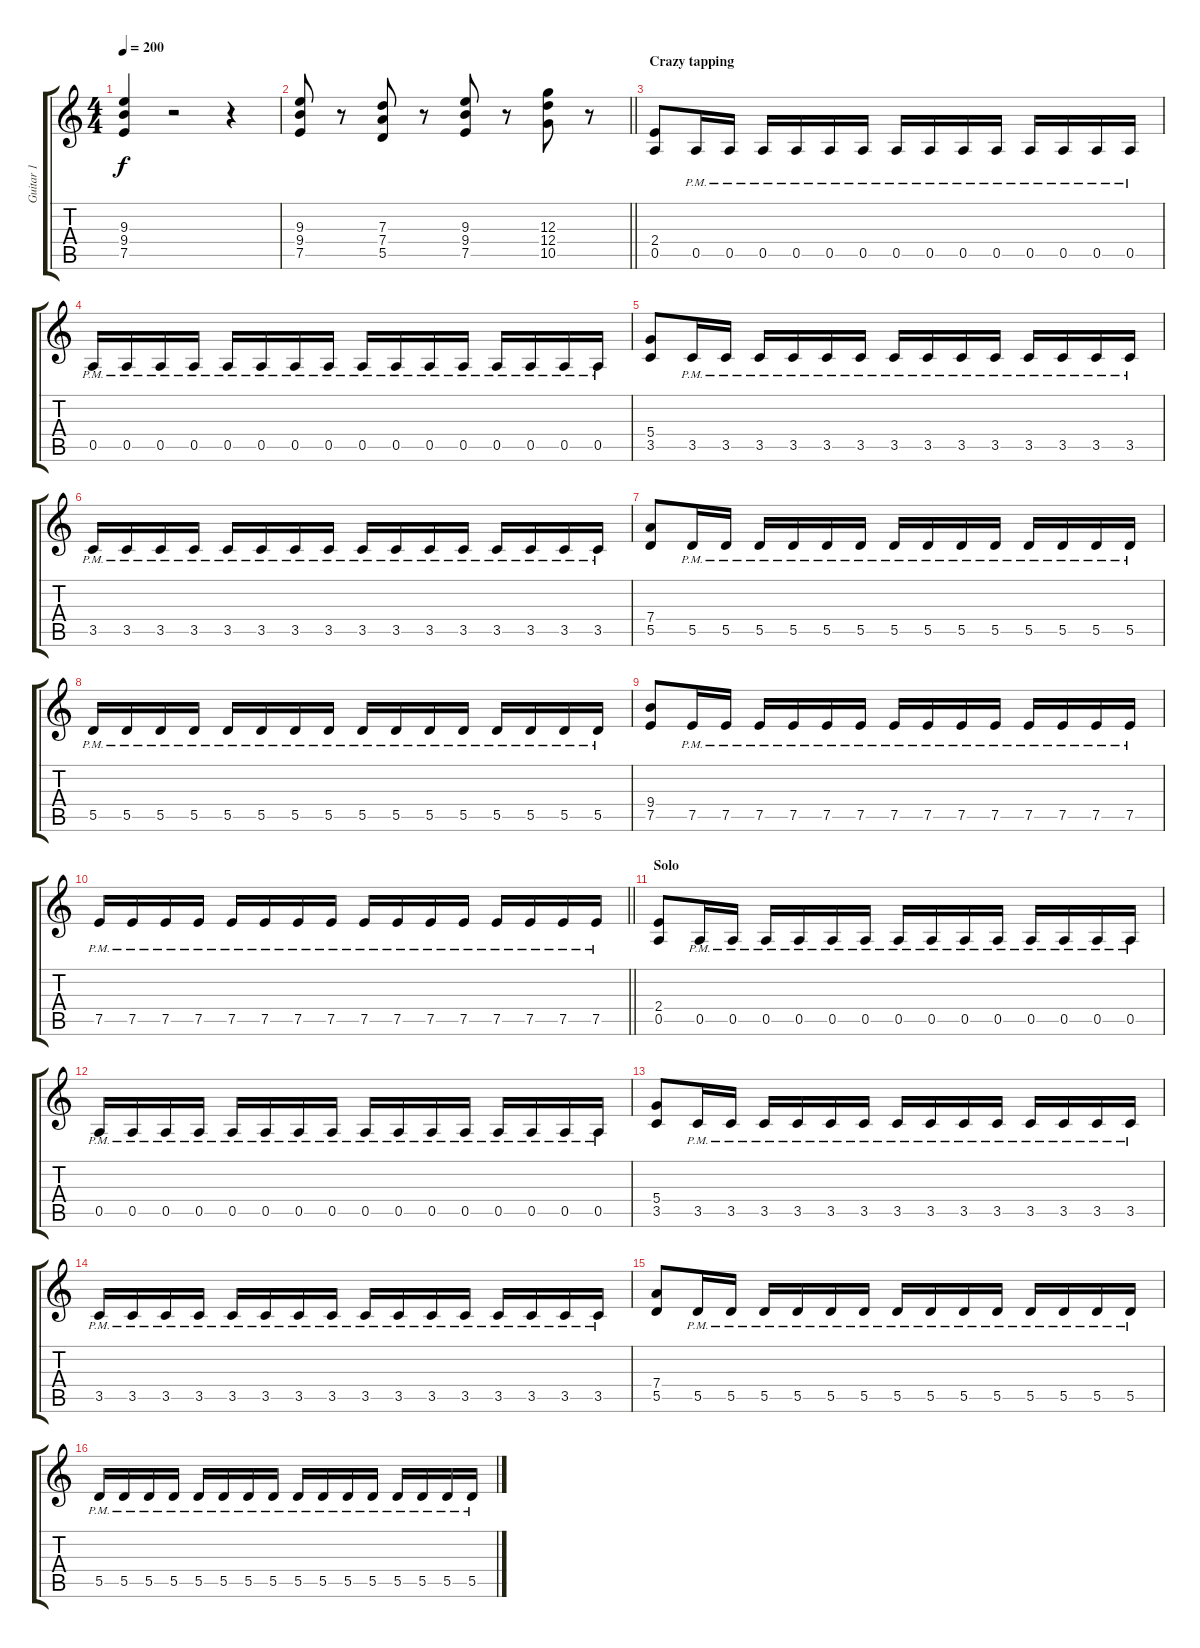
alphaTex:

\track ("Guitar 1" "Guitar 1") {instrument distortionguitar}
\staff {score tabs}
\tuning (E4 B3 G3 D3 A2 E2) {hide}
\ts (4 4)
\tempo 200
\clef g2
\ks c
(9.3 9.4 7.5).4{dy f} r.2 r.4 |
\barLineRight lightlight
(9.3 9.4 7.5).8 r.8 (7.3 7.4 5.5).8 r.8 (9.3 9.4 7.5).8 r.8 (12.3 12.4 10.5).8 r.8 |
\section ("" "Crazy tapping")
(2.4 0.5).8 0.5{pm}.16 0.5{pm}.16 0.5{pm}.16 0.5{pm}.16 0.5{pm}.16 0.5{pm}.16 0.5{pm}.16 0.5{pm}.16 0.5{pm}.16 0.5{pm}.16 0.5{pm}.16 0.5{pm}.16 0.5{pm}.16 0.5{pm}.16 |
0.5{pm}.16 0.5{pm}.16 0.5{pm}.16 0.5{pm}.16 0.5{pm}.16 0.5{pm}.16 0.5{pm}.16 0.5{pm}.16 0.5{pm}.16 0.5{pm}.16 0.5{pm}.16 0.5{pm}.16 0.5{pm}.16 0.5{pm}.16 0.5{pm}.16 0.5{pm}.16 |
(5.4 3.5).8 3.5{pm}.16 3.5{pm}.16 3.5{pm}.16 3.5{pm}.16 3.5{pm}.16 3.5{pm}.16 3.5{pm}.16 3.5{pm}.16 3.5{pm}.16 3.5{pm}.16 3.5{pm}.16 3.5{pm}.16 3.5{pm}.16 3.5{pm}.16 |
3.5{pm}.16 3.5{pm}.16 3.5{pm}.16 3.5{pm}.16 3.5{pm}.16 3.5{pm}.16 3.5{pm}.16 3.5{pm}.16 3.5{pm}.16 3.5{pm}.16 3.5{pm}.16 3.5{pm}.16 3.5{pm}.16 3.5{pm}.16 3.5{pm}.16 3.5{pm}.16 |
(7.4 5.5).8 5.5{pm}.16 5.5{pm}.16 5.5{pm}.16 5.5{pm}.16 5.5{pm}.16 5.5{pm}.16 5.5{pm}.16 5.5{pm}.16 5.5{pm}.16 5.5{pm}.16 5.5{pm}.16 5.5{pm}.16 5.5{pm}.16 5.5{pm}.16 |
5.5{pm}.16 5.5{pm}.16 5.5{pm}.16 5.5{pm}.16 5.5{pm}.16 5.5{pm}.16 5.5{pm}.16 5.5{pm}.16 5.5{pm}.16 5.5{pm}.16 5.5{pm}.16 5.5{pm}.16 5.5{pm}.16 5.5{pm}.16 5.5{pm}.16 5.5{pm}.16 |
(9.4 7.5).8 7.5{pm}.16 7.5{pm}.16 7.5{pm}.16 7.5{pm}.16 7.5{pm}.16 7.5{pm}.16 7.5{pm}.16 7.5{pm}.16 7.5{pm}.16 7.5{pm}.16 7.5{pm}.16 7.5{pm}.16 7.5{pm}.16 7.5{pm}.16 |
\barLineRight lightlight
7.5{pm}.16 7.5{pm}.16 7.5{pm}.16 7.5{pm}.16 7.5{pm}.16 7.5{pm}.16 7.5{pm}.16 7.5{pm}.16 7.5{pm}.16 7.5{pm}.16 7.5{pm}.16 7.5{pm}.16 7.5{pm}.16 7.5{pm}.16 7.5{pm}.16 7.5{pm}.16 |
\section ("" "Solo")
(2.4 0.5).8 0.5{pm}.16 0.5{pm}.16 0.5{pm}.16 0.5{pm}.16 0.5{pm}.16 0.5{pm}.16 0.5{pm}.16 0.5{pm}.16 0.5{pm}.16 0.5{pm}.16 0.5{pm}.16 0.5{pm}.16 0.5{pm}.16 0.5{pm}.16 |
0.5{pm}.16 0.5{pm}.16 0.5{pm}.16 0.5{pm}.16 0.5{pm}.16 0.5{pm}.16 0.5{pm}.16 0.5{pm}.16 0.5{pm}.16 0.5{pm}.16 0.5{pm}.16 0.5{pm}.16 0.5{pm}.16 0.5{pm}.16 0.5{pm}.16 0.5{pm}.16 |
(5.4 3.5).8 3.5{pm}.16 3.5{pm}.16 3.5{pm}.16 3.5{pm}.16 3.5{pm}.16 3.5{pm}.16 3.5{pm}.16 3.5{pm}.16 3.5{pm}.16 3.5{pm}.16 3.5{pm}.16 3.5{pm}.16 3.5{pm}.16 3.5{pm}.16 |
3.5{pm}.16 3.5{pm}.16 3.5{pm}.16 3.5{pm}.16 3.5{pm}.16 3.5{pm}.16 3.5{pm}.16 3.5{pm}.16 3.5{pm}.16 3.5{pm}.16 3.5{pm}.16 3.5{pm}.16 3.5{pm}.16 3.5{pm}.16 3.5{pm}.16 3.5{pm}.16 |
(7.4 5.5).8 5.5{pm}.16 5.5{pm}.16 5.5{pm}.16 5.5{pm}.16 5.5{pm}.16 5.5{pm}.16 5.5{pm}.16 5.5{pm}.16 5.5{pm}.16 5.5{pm}.16 5.5{pm}.16 5.5{pm}.16 5.5{pm}.16 5.5{pm}.16 |
5.5{pm}.16 5.5{pm}.16 5.5{pm}.16 5.5{pm}.16 5.5{pm}.16 5.5{pm}.16 5.5{pm}.16 5.5{pm}.16 5.5{pm}.16 5.5{pm}.16 5.5{pm}.16 5.5{pm}.16 5.5{pm}.16 5.5{pm}.16 5.5{pm}.16 5.5{pm}.16
